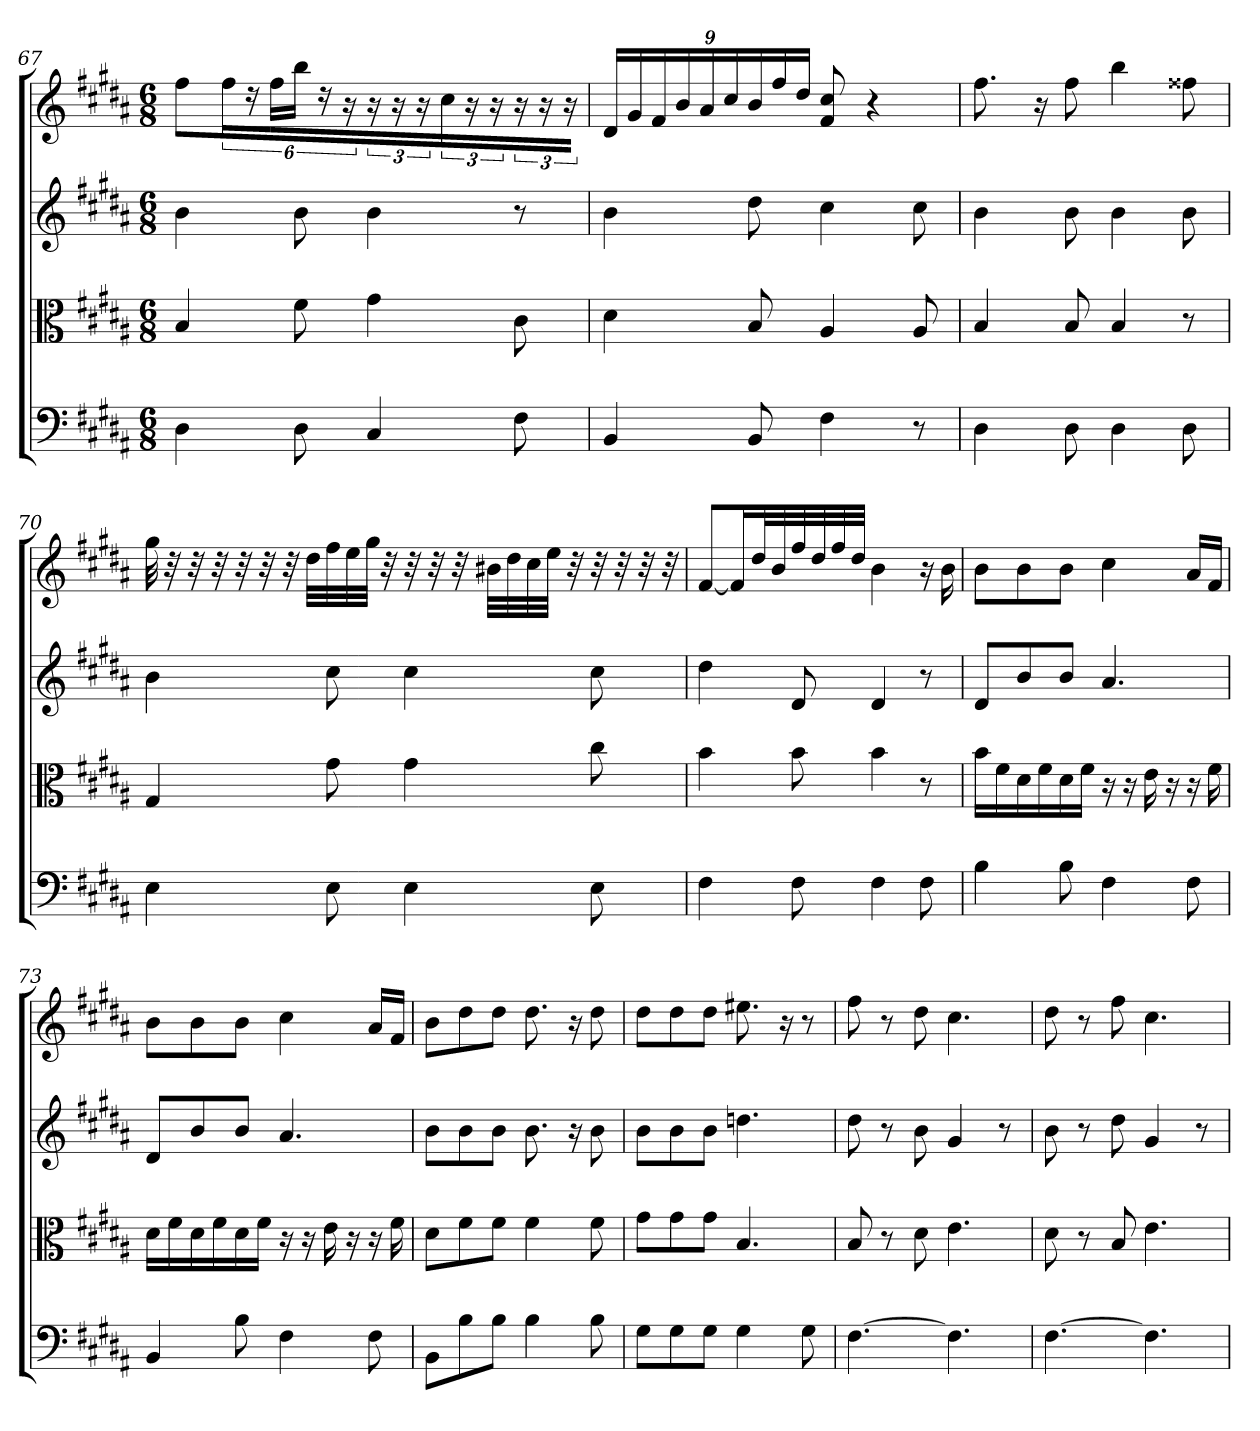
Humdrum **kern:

**kern	**kern	**kern	**kern
*part4	*part3	*part2	*part1
*staff4	*staff3	*staff2	*staff1
*clefF4	*clefC3	*clefG2	*clefG2
*k[f#c#g#d#a#]	*k[f#c#g#d#a#]	*k[f#c#g#d#a#]	*k[f#c#g#d#a#]
*B:	*B:	*B:	*B:
*M6/8	*M6/8	*M6/8	*M6/8
=67	=67	=67	=67
4D#	4B	4b	8ff#\L
.	.	.	24ff#\Jk
.	.	.	24r
.	.	.	24ff#\LL
8D#	8f#	8b	24bb\JJ
.	.	.	24r
.	.	.	24r
4C#	4g#	4b	24r
.	.	.	24r
.	.	.	24r
.	.	.	24cc#
.	.	.	24r
.	.	.	24r
8F#	8c#	8r	24r
.	.	.	24r
.	.	.	24r
=68	=68	=68	=68
4BB	4d#	4b	24d#/LL
.	.	.	24g#/
.	.	.	24f#/
.	.	.	24b/
.	.	.	24a#/
.	.	.	24cc#/
8BB	8B	8dd#	24b/
.	.	.	24ff#/
.	.	.	24dd#/JJ
4F#	4A#	4cc#	8f# 8cc#
.	.	.	4r
8r	8A#	8cc#	.
=69	=69	=69	=69
4D#	4B	4b	8.ff#
.	.	.	16r
8D#	8B	8b	8ff#
4D#	4B	4b	4bb
8D#	8r	8b	8ff##X
=70	=70	=70	=70
4E	4G#	4b	32gg#
.	.	.	32r
.	.	.	32r
.	.	.	32r
.	.	.	32r
.	.	.	32r
.	.	.	32r
.	.	.	32dd#\LLL
8E	8g#	8cc#	32ff#\
.	.	.	32ee\
.	.	.	32gg#\JJJ
.	.	.	32r
4E	4g#	4cc#	32r
.	.	.	32r
.	.	.	32r
.	.	.	32b#X\LLL
.	.	.	32dd#\
.	.	.	32cc#\
.	.	.	32ee\JJJ
.	.	.	32r
8E	8cc#	8cc#	32r
.	.	.	32r
.	.	.	32r
.	.	.	32r
=71	=71	=71	=71
4F#	4b	4dd#	[8f#/L
.	.	.	16f#/L]
.	.	.	32dd#/L
.	.	.	32b/
8F#	8b	8d#	32ff#/
.	.	.	32dd#/
.	.	.	32ff#/
.	.	.	32dd#/JJJ
4F#	4b	4d#	4b
8F#	8r	8r	16r
.	.	.	16b
=72	=72	=72	=72
4B	16b\LL	8d#/L	8b\L
.	16f#\	.	.
.	16d#\	8b/	8b\
.	16f#\	.	.
8B	16d#\	8b/J	8b\J
.	16f#\JJ	.	.
4F#	16r	4.a#	4cc#
.	16r	.	.
.	16e	.	.
.	16r	.	.
8F#	16r	.	16a#/LL
.	16f#	.	16f#/JJ
=73	=73	=73	=73
4BB	16d#\LL	8d#/L	8b\L
.	16f#\	.	.
.	16d#\	8b/	8b\
.	16f#\	.	.
8B	16d#\	8b/J	8b\J
.	16f#\JJ	.	.
4F#	16r	4.a#	4cc#
.	16r	.	.
.	16e	.	.
.	16r	.	.
8F#	16r	.	16a#/LL
.	16f#	.	16f#/JJ
=74	=74	=74	=74
8BB\L	8d#\L	8b\L	8b\L
8B\	8f#\	8b\	8dd#\
8B\J	8f#\J	8b\J	8dd#\J
4B	4f#	8.b	8.dd#
.	.	16r	16r
8B	8f#	8b	8dd#
=75	=75	=75	=75
8G#\L	8g#\L	8b\L	8dd#\L
8G#\	8g#\	8b\	8dd#\
8G#\J	8g#\J	8b\J	8dd#\J
4G#	4.B	4.ddn	8.ee#X
.	.	.	16r
8G#	.	.	8r
=76	=76	=76	=76
[4.F#	8B	8dd#	8ff#
.	8r	8r	8r
.	8d#	8b	8dd#
4.F#]	4.e	4g#	4.cc#
.	.	8r	.
=77	=77	=77	=77
[4.F#	8d#	8b	8dd#
.	8r	8r	8r
.	8B	8dd#	8ff#
4.F#]	4.e	4g#	4.cc#
.	.	8r	.
=	=	=	=
*-	*-	*-	*-
